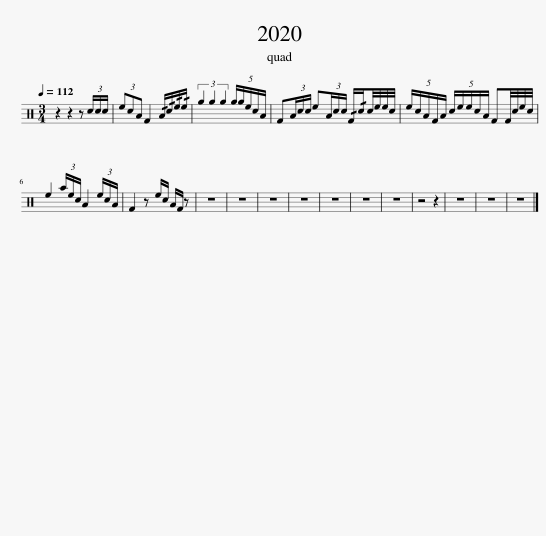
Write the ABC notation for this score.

X:1
L:1/8
Q:1/4=112
M:4/4
I:linebreak $
K:C
V:1 perc
K:none
V:1
 z2 z2 z (3c/c/c/ | (3ecA F2 !/!A/!/!c/!/!e/!/!e/ | (3g2 g2 g2 (5:4:5g/g/e/c/A/ | F(3A/c/c/ e(3A/c/c/ !/!F/!/!c/c/4e/4e/4c/4 | (5:4:5e/c/A/F/A/ (5:4:5c/e/e/c/A/ FF/4c/4e/4c/4 |$ %5
 e2 (3a/e/c/ A2 (3e/c/A/ | F2 z e/c/ A/F/ z | z8 | z8 | z8 | %10
 z8 | z8 | z8 | z8 | z4 z2 | %15
 z8 | z8 | z8 |] %18
